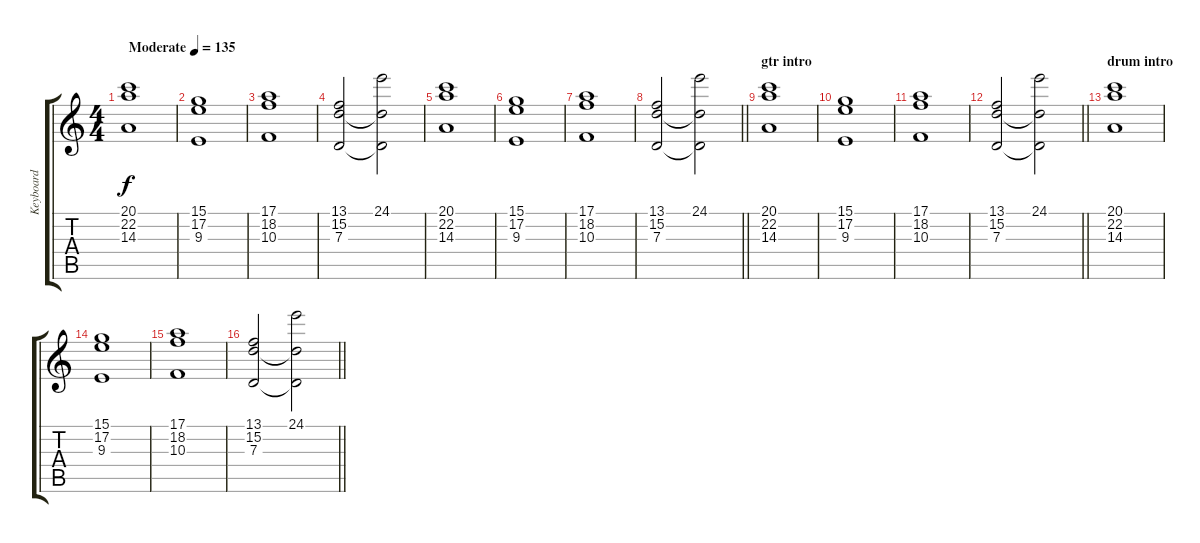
\track ("Keyboard" "Keyboard") {instrument pad2warm}
\staff {score tabs}
\tuning (E4 B3 G3 D3 A2 E2) {hide}
\ts (4 4)
\tempo (135 "Moderate")
\clef g2
\ks c
(20.1 22.2 14.3).1{dy f instrument pad2warm} |
(15.1 17.2 9.3).1 |
(17.1 18.2 10.3).1 |
(13.1 15.2 7.3).2 (24.1 15.2{t} 7.3{t}).2 |
(20.1 22.2 14.3).1 |
(15.1 17.2 9.3).1 |
(17.1 18.2 10.3).1 |
\barLineRight lightlight
(13.1 15.2 7.3).2 (24.1 15.2{t} 7.3{t}).2 |
\section ("" "gtr intro")
(20.1 22.2 14.3).1 |
(15.1 17.2 9.3).1 |
(17.1 18.2 10.3).1 |
\barLineRight lightlight
(13.1 15.2 7.3).2 (24.1 15.2{t} 7.3{t}).2 |
\section ("" "drum intro")
(20.1 22.2 14.3).1 |
(15.1 17.2 9.3).1 |
(17.1 18.2 10.3).1 |
\barLineRight lightlight
(13.1 15.2 7.3).2 (24.1 15.2{t} 7.3{t}).2
